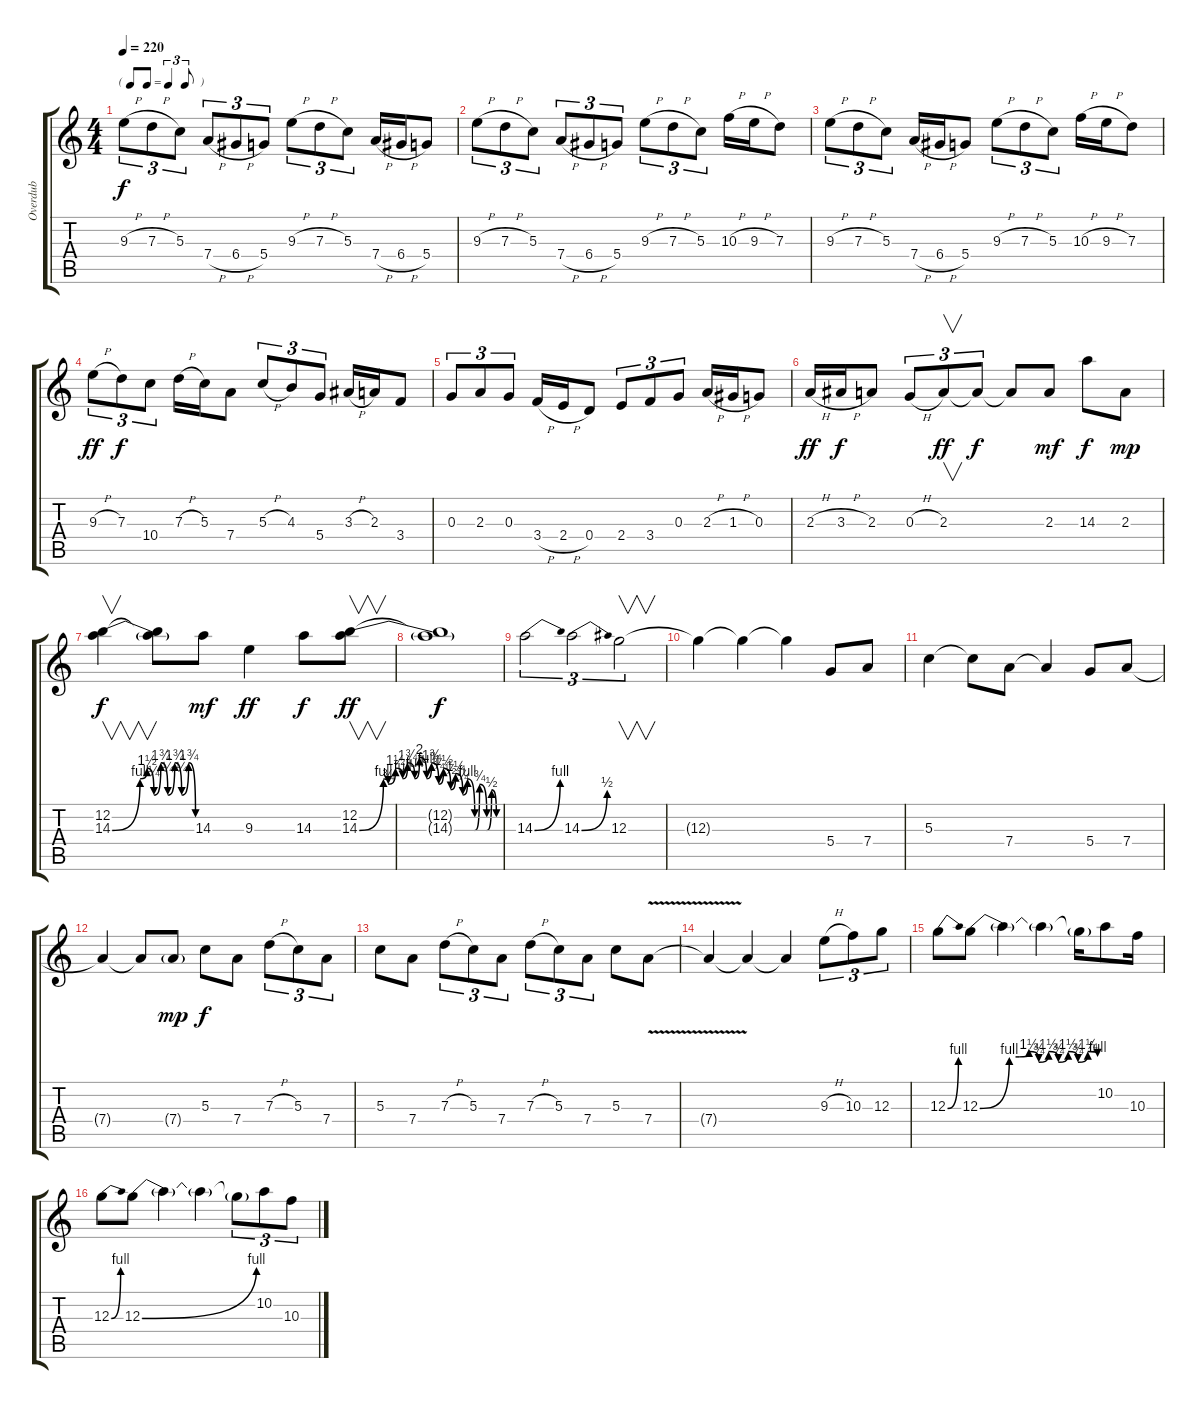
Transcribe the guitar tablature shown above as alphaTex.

\track ("Overdub" "Overdub") {instrument fretlessbass}
\staff {score tabs}
\tuning (E4 B3 G3 D3 A2 E2) {hide}
\ts (4 4)
\tf triplet8th
\tempo 220
\clef g2
\ks c
9.3{h}.8{tu (3 2) dy f} 7.3{h}.8{tu (3 2)} 5.3.8{tu (3 2)} 7.4{h}.8{tu (3 2)} 6.4{h}.8{tu (3 2)} 5.4.8{tu (3 2)} 9.3{h}.8{tu (3 2)} 7.3{h}.8{tu (3 2)} 5.3.8{tu (3 2)} 7.4{h}.16 6.4{h}.16 5.4.8 |
9.3{h}.8{tu (3 2)} 7.3{h}.8{tu (3 2)} 5.3.8{tu (3 2)} 7.4{h}.8{tu (3 2)} 6.4{h}.8{tu (3 2)} 5.4.8{tu (3 2)} 9.3{h}.8{tu (3 2)} 7.3{h}.8{tu (3 2)} 5.3.8{tu (3 2)} 10.3{h}.16 9.3{h}.16 7.3.8 |
9.3{h}.8{tu (3 2)} 7.3{h}.8{tu (3 2)} 5.3.8{tu (3 2)} 7.4{h}.16 6.4{h}.16 5.4.8 9.3{h}.8{tu (3 2)} 7.3{h}.8{tu (3 2)} 5.3.8{tu (3 2)} 10.3{h}.16 9.3{h}.16 7.3.8 |
9.3{h}.8{tu (3 2) dy ff} 7.3.8{tu (3 2) dy f} 10.4.8{tu (3 2)} 7.3{h}.16 5.3.16 7.4.8 5.3{h}.8{tu (3 2)} 4.3.8{tu (3 2)} 5.4.8{tu (3 2)} 3.3{h}.16 2.3.16 3.4.8 |
0.3.8{tu (3 2)} 2.3.8{tu (3 2)} 0.3.8{tu (3 2)} 3.4{h}.16 2.4{h}.16 0.4.8 2.4.8{tu (3 2)} 3.4.8{tu (3 2)} 0.3.8{tu (3 2)} 2.3{h}.16 1.3{h}.16 0.3.8 |
2.3{h}.16{dy ff} 3.3{h}.16{dy f} 2.3.8 0.3{h}.8{tu (3 2)} 2.3.8{v tu (3 2) dy ff} 2.3{t}.8{tu (3 2) dy f} 2.3{t}.8 2.3.8{dy mf} 14.3.8{dy f} 2.3.8{dy mp} |
(12.2 14.3{be (custom 0 0 20 4 25 6 30 1 35 7 40 1 45 7 50 1 55 7 60 0)}).4{v dy f} (12.2{t} 14.3{t}).8 14.3.8{dy mf} 9.3.4{dy ff} 14.3.8{dy f} (12.2 14.3{be (custom 0 0 10 4 12 3 15 6 18 4 20 7 23 4 25 8 28 4 30 7 33 3 35 6 38 2 40 5 43 1 45 4 48 0 50 3 53 0 55 2 57 0 60 0)}).8{v dy ff} |
(12.2{t} 14.3{t}).1{dy f} |
14.3{be (bend 0 0 60 4)}.2{tu (3 2)} 14.3{be (bend 0 0 60 2)}.2{tu (3 2)} 12.3.2{v tu (3 2)} |
12.3{t}.4 12.3{t}.4 12.3{t}.4 5.4.8 7.4.8 |
5.3.4 5.3{t}.8 7.4.8 7.4{t}.4 5.4.8 7.4.8 |
7.4{t}.4 7.4{t}.8 7.4{g}.8{dy mp} 5.3.8{dy f} 7.4.8 7.3{h}.8{tu (3 2)} 5.3.8{tu (3 2)} 7.4.8{tu (3 2)} |
5.3.8 7.4.8 7.3{h}.8{tu (3 2)} 5.3.8{tu (3 2)} 7.4.8{tu (3 2)} 7.3{h}.8{tu (3 2)} 5.3.8{tu (3 2)} 7.4.8{tu (3 2)} 5.3.8 7.4{v}.8 |
7.4{t}.4 7.4{t}.4 7.4{t}.4 9.3{h}.8{tu (3 2)} 10.3.8{tu (3 2)} 12.3.8{tu (3 2)} |
12.3{be (bend 0 0 60 4)}.8 12.3{be (custom 0 0 15 4 20 4 25 5 30 3 35 5 40 3 45 5 50 3 55 5 60 4)}.8 12.3{t}.4 12.3{t}.4 12.3{t}.16 10.2.8 10.3.16 |
12.3{be (bend 0 0 60 4)}.8 12.3{be (bend 0 0 60 4)}.8 12.3{t}.4 12.3{t}.4 12.3{t}.8{tu (3 2)} 10.2.8{tu (3 2)} 10.3.8{tu (3 2)}
